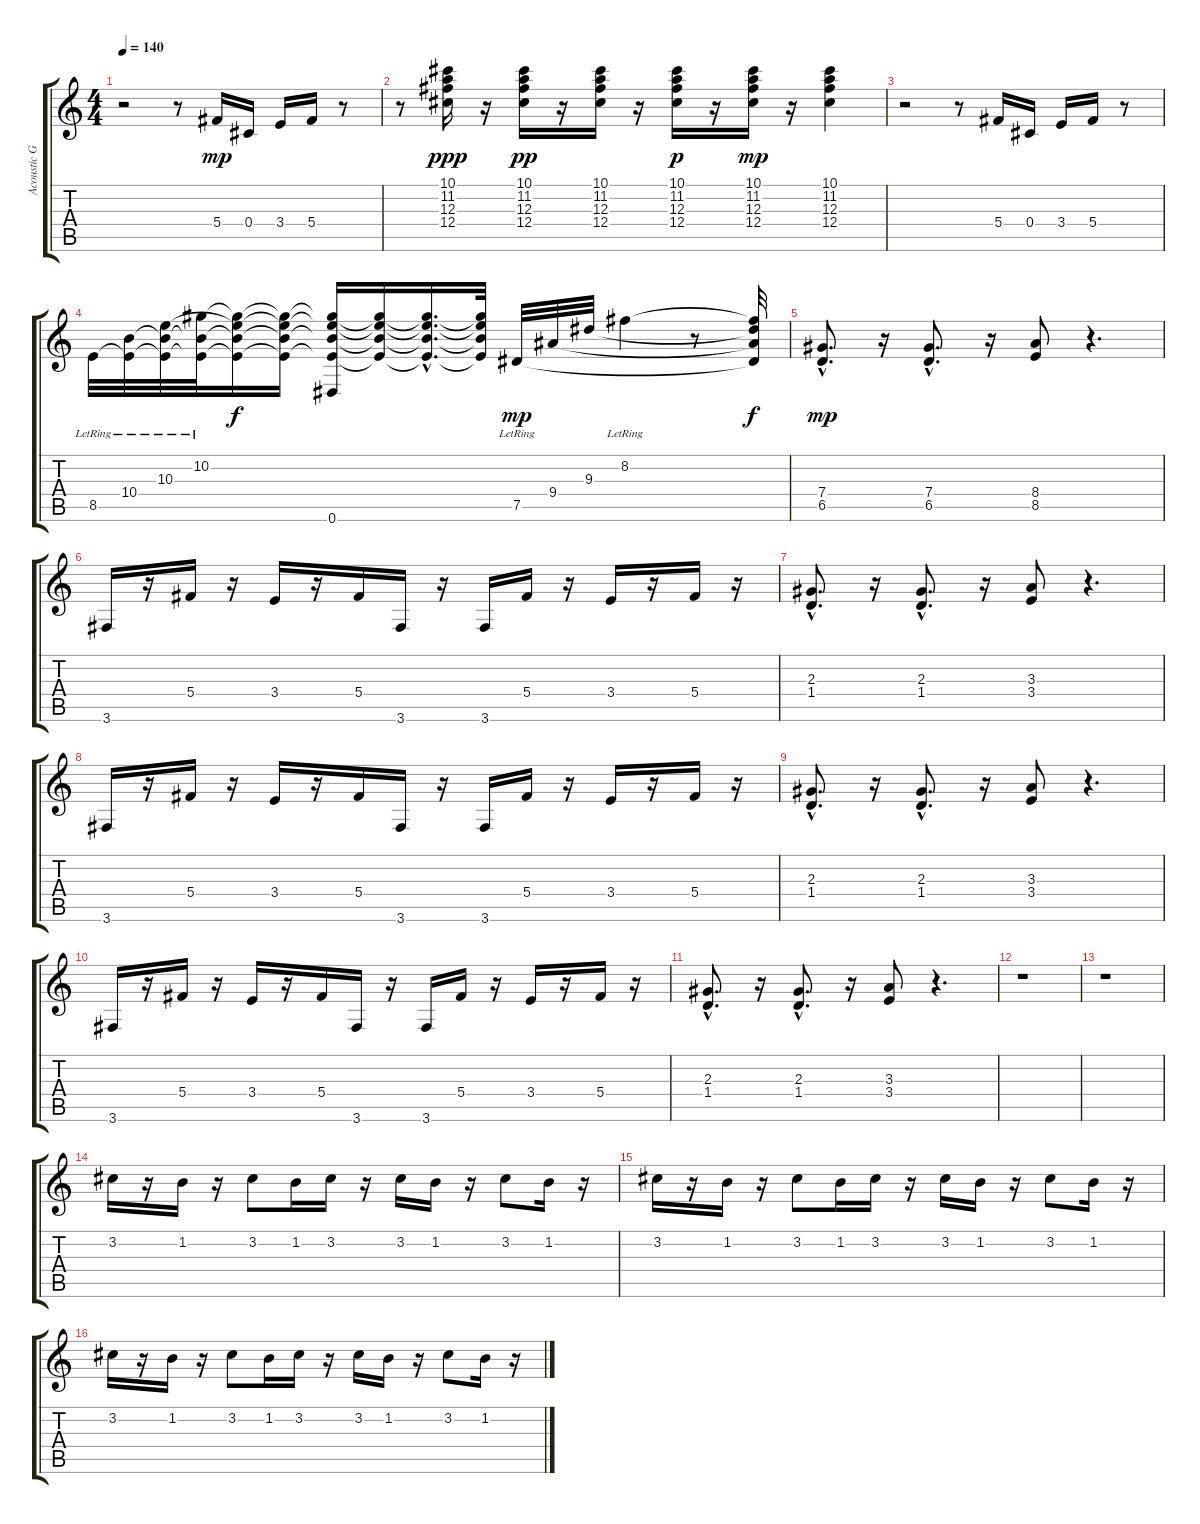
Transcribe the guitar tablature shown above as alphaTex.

\track ("Acoustic Guitar" "Acoustic G") {instrument acousticguitarsteel}
\staff {score tabs}
\tuning (Eb4 Bb3 Gb3 Db3 Ab2 Eb2) {hide}
\ts (4 4)
\tempo 140
\clef g2
\ks c
r.2{dy f} r.8 5.4.16{dy mp} 0.4.16 3.4.16 5.4.16 r.8 |
r.8 (10.1 11.2 12.3 12.4).16{dy ppp} r.16 (10.1 11.2 12.3 12.4).16{dy pp} r.16 (10.1 11.2 12.3 12.4).16 r.16 (10.1 11.2 12.3 12.4).16{dy p} r.16 (10.1 11.2 12.3 12.4).16{dy mp} r.16 (10.1 11.2 12.3 12.4).4 |
r.2 r.8 5.4.16 0.4.16 3.4.16 5.4.16 r.8 |
8.5{lr}.32 (10.4{lr} 8.5{t}).32 (10.3{lr} 10.4{t} 8.5{t}).32 (10.2{lr} 10.4{t} 8.5{t}).32 (10.2{t} 10.3{t} 10.4{t} 8.5{t}).16{dy f} (10.2{t} 10.3{t} 10.4{t} 8.5{t}).16 (10.2{t} 10.3{t} 10.4{t} 8.5{t} 0.6).16 (10.2{t} 10.3{t} 10.4{t} 8.5{t}).16 (10.2{hac t} 10.3{hac t} 10.4{hac t} 8.5{hac t}).16{d} (10.2{t} 10.3{t} 10.4{t} 8.5{t}).32 7.5{lr}.32{dy mp} 9.4.32 9.3.32 8.2{lr}.4 r.8 (8.2{t} 9.3{t} 9.4{t} 7.5{t}).32{dy f} |
(7.4{hac} 6.5{hac}).8{d dy mp} r.16 (7.4{hac} 6.5{hac}).8{d} r.16 (8.4 8.5).8 r.4{d} |
3.6.16 r.16 5.4.16 r.16 3.4.16 r.16 5.4.16 3.6.16 r.16 3.6.16 5.4.16 r.16 3.4.16 r.16 5.4.16 r.16 |
(2.3{hac} 1.4{hac}).8{d} r.16 (2.3{hac} 1.4{hac}).8{d} r.16 (3.3 3.4).8 r.4{d} |
3.6.16 r.16 5.4.16 r.16 3.4.16 r.16 5.4.16 3.6.16 r.16 3.6.16 5.4.16 r.16 3.4.16 r.16 5.4.16 r.16 |
(2.3{hac} 1.4{hac}).8{d} r.16 (2.3{hac} 1.4{hac}).8{d} r.16 (3.3 3.4).8 r.4{d} |
3.6.16 r.16 5.4.16 r.16 3.4.16 r.16 5.4.16 3.6.16 r.16 3.6.16 5.4.16 r.16 3.4.16 r.16 5.4.16 r.16 |
(2.3{hac} 1.4{hac}).8{d} r.16 (2.3{hac} 1.4{hac}).8{d} r.16 (3.3 3.4).8 r.4{d} |
r.1 |
r.1 |
3.2.16 r.16 1.2.16 r.16 3.2.8 1.2.16 3.2.16 r.16 3.2.16 1.2.16 r.16 3.2.8 1.2.16 r.16 |
3.2.16 r.16 1.2.16 r.16 3.2.8 1.2.16 3.2.16 r.16 3.2.16 1.2.16 r.16 3.2.8 1.2.16 r.16 |
3.2.16 r.16 1.2.16 r.16 3.2.8 1.2.16 3.2.16 r.16 3.2.16 1.2.16 r.16 3.2.8 1.2.16 r.16
